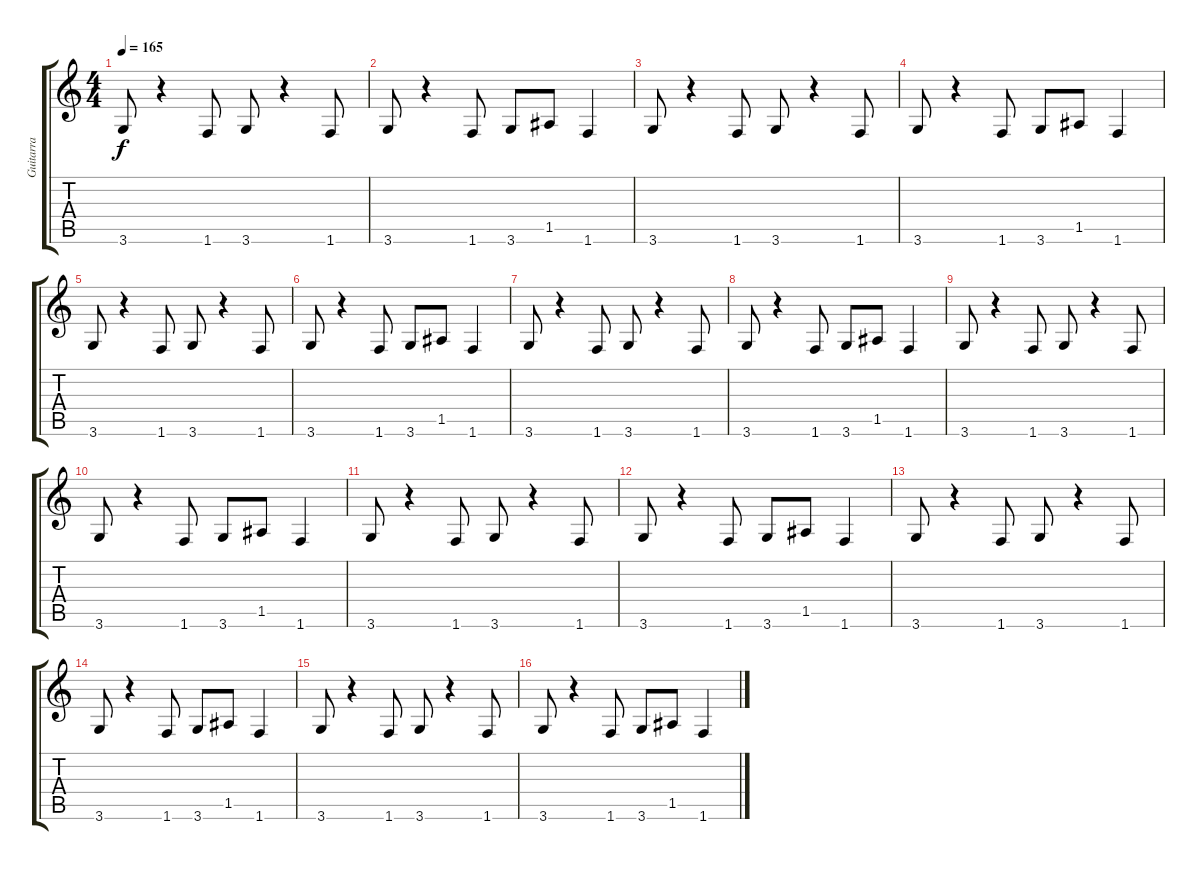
\track ("Guitarra" "Guitarra") {instrument overdrivenguitar}
\staff {score tabs}
\tuning (E4 B3 G3 D3 A2 E2) {hide}
\ts (4 4)
\tempo 165
\clef g2
\ks c
3.6.8{dy f} r.4 1.6.8 3.6.8 r.4 1.6.8 |
3.6.8 r.4 1.6.8 3.6.8 1.5.8 1.6.4 |
3.6.8 r.4 1.6.8 3.6.8 r.4 1.6.8 |
3.6.8 r.4 1.6.8 3.6.8 1.5.8 1.6.4 |
3.6.8 r.4 1.6.8 3.6.8 r.4 1.6.8 |
3.6.8 r.4 1.6.8 3.6.8 1.5.8 1.6.4 |
3.6.8 r.4 1.6.8 3.6.8 r.4 1.6.8 |
3.6.8 r.4 1.6.8 3.6.8 1.5.8 1.6.4 |
3.6.8 r.4 1.6.8 3.6.8 r.4 1.6.8 |
3.6.8 r.4 1.6.8 3.6.8 1.5.8 1.6.4 |
3.6.8 r.4 1.6.8 3.6.8 r.4 1.6.8 |
3.6.8 r.4 1.6.8 3.6.8 1.5.8 1.6.4 |
3.6.8{instrument synthbass1} r.4 1.6.8 3.6.8 r.4 1.6.8 |
3.6.8 r.4 1.6.8 3.6.8 1.5.8 1.6.4 |
3.6.8 r.4 1.6.8 3.6.8 r.4 1.6.8 |
3.6.8 r.4 1.6.8 3.6.8 1.5.8 1.6.4
